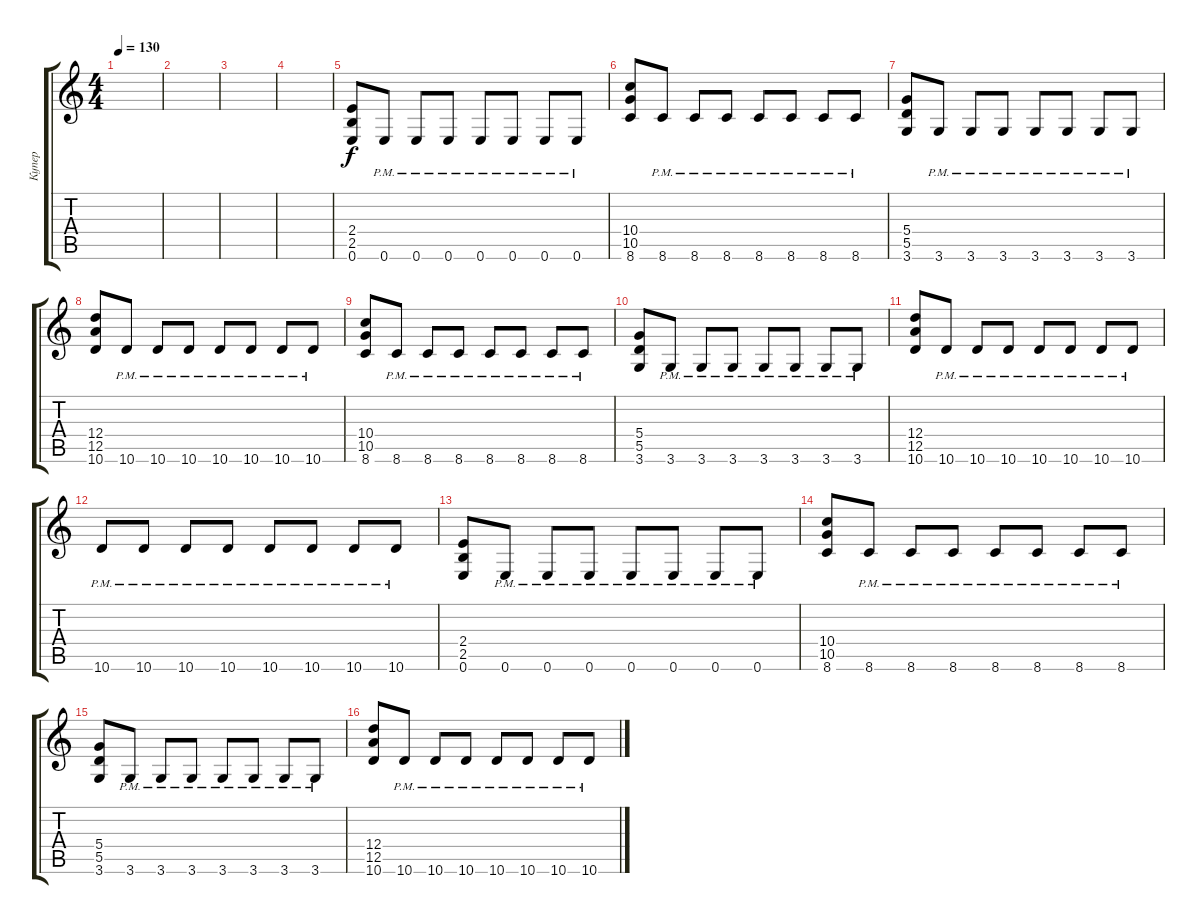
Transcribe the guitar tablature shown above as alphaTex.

\track ("Купер" "Купер") {instrument distortionguitar}
\staff {score tabs}
\tuning (E4 B3 G3 D3 A2 E2) {hide}
\ts (4 4)
\tempo 130
\clef g2
\ks c
|
|
|
|
(2.4 2.5 0.6).8 0.6{pm}.8 0.6{pm}.8 0.6{pm}.8 0.6{pm}.8 0.6{pm}.8 0.6{pm}.8 0.6{pm}.8 |
(10.4 10.5 8.6).8 8.6{pm}.8 8.6{pm}.8 8.6{pm}.8 8.6{pm}.8 8.6{pm}.8 8.6{pm}.8 8.6{pm}.8 |
(5.4 5.5 3.6).8 3.6{pm}.8 3.6{pm}.8 3.6{pm}.8 3.6{pm}.8 3.6{pm}.8 3.6{pm}.8 3.6{pm}.8 |
(12.4 12.5 10.6).8 10.6{pm}.8 10.6{pm}.8 10.6{pm}.8 10.6{pm}.8 10.6{pm}.8 10.6{pm}.8 10.6{pm}.8 |
(10.4 10.5 8.6).8 8.6{pm}.8 8.6{pm}.8 8.6{pm}.8 8.6{pm}.8 8.6{pm}.8 8.6{pm}.8 8.6{pm}.8 |
(5.4 5.5 3.6).8 3.6{pm}.8 3.6{pm}.8 3.6{pm}.8 3.6{pm}.8 3.6{pm}.8 3.6{pm}.8 3.6{pm}.8 |
(12.4 12.5 10.6).8 10.6{pm}.8 10.6{pm}.8 10.6{pm}.8 10.6{pm}.8 10.6{pm}.8 10.6{pm}.8 10.6{pm}.8 |
10.6{pm}.8 10.6{pm}.8 10.6{pm}.8 10.6{pm}.8 10.6{pm}.8 10.6{pm}.8 10.6{pm}.8 10.6{pm}.8 |
(2.4 2.5 0.6).8 0.6{pm}.8 0.6{pm}.8 0.6{pm}.8 0.6{pm}.8 0.6{pm}.8 0.6{pm}.8 0.6{pm}.8 |
(10.4 10.5 8.6).8 8.6{pm}.8 8.6{pm}.8 8.6{pm}.8 8.6{pm}.8 8.6{pm}.8 8.6{pm}.8 8.6{pm}.8 |
(5.4 5.5 3.6).8 3.6{pm}.8 3.6{pm}.8 3.6{pm}.8 3.6{pm}.8 3.6{pm}.8 3.6{pm}.8 3.6{pm}.8 |
(12.4 12.5 10.6).8 10.6{pm}.8 10.6{pm}.8 10.6{pm}.8 10.6{pm}.8 10.6{pm}.8 10.6{pm}.8 10.6{pm}.8
